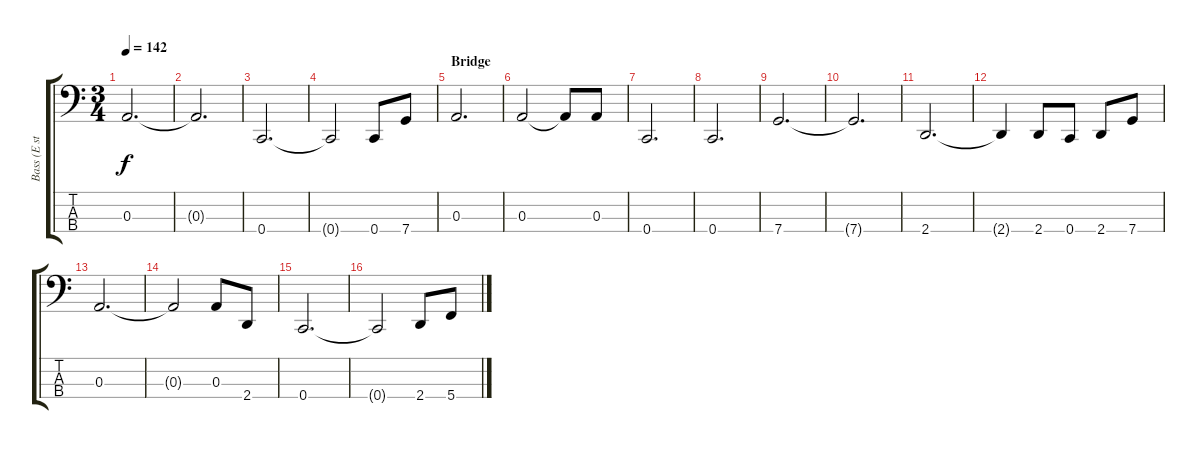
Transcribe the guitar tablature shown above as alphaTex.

\track ("Bass (E string dropped to C)" "Bass (E st") {instrument acousticbass}
\staff {score tabs}
\tuning (G2 D2 A1 C1) {hide}
\ts (3 4)
\tempo 142
\clef f4
\ks c
0.3.2{d dy f} |
0.3{t}.2{d} |
0.4.2{d} |
0.4{t}.2 0.4.8 7.4.8 |
\section ("" "Bridge")
0.3.2{d} |
0.3.2 0.3{t}.8 0.3.8 |
0.4.2{d} |
0.4.2{d} |
7.4.2{d} |
7.4{t}.2{d} |
2.4.2{d} |
2.4{t}.4 2.4.8 0.4.8 2.4.8 7.4.8 |
0.3.2{d} |
0.3{t}.2 0.3.8 2.4.8 |
0.4.2{d} |
0.4{t}.2 2.4.8 5.4.8
